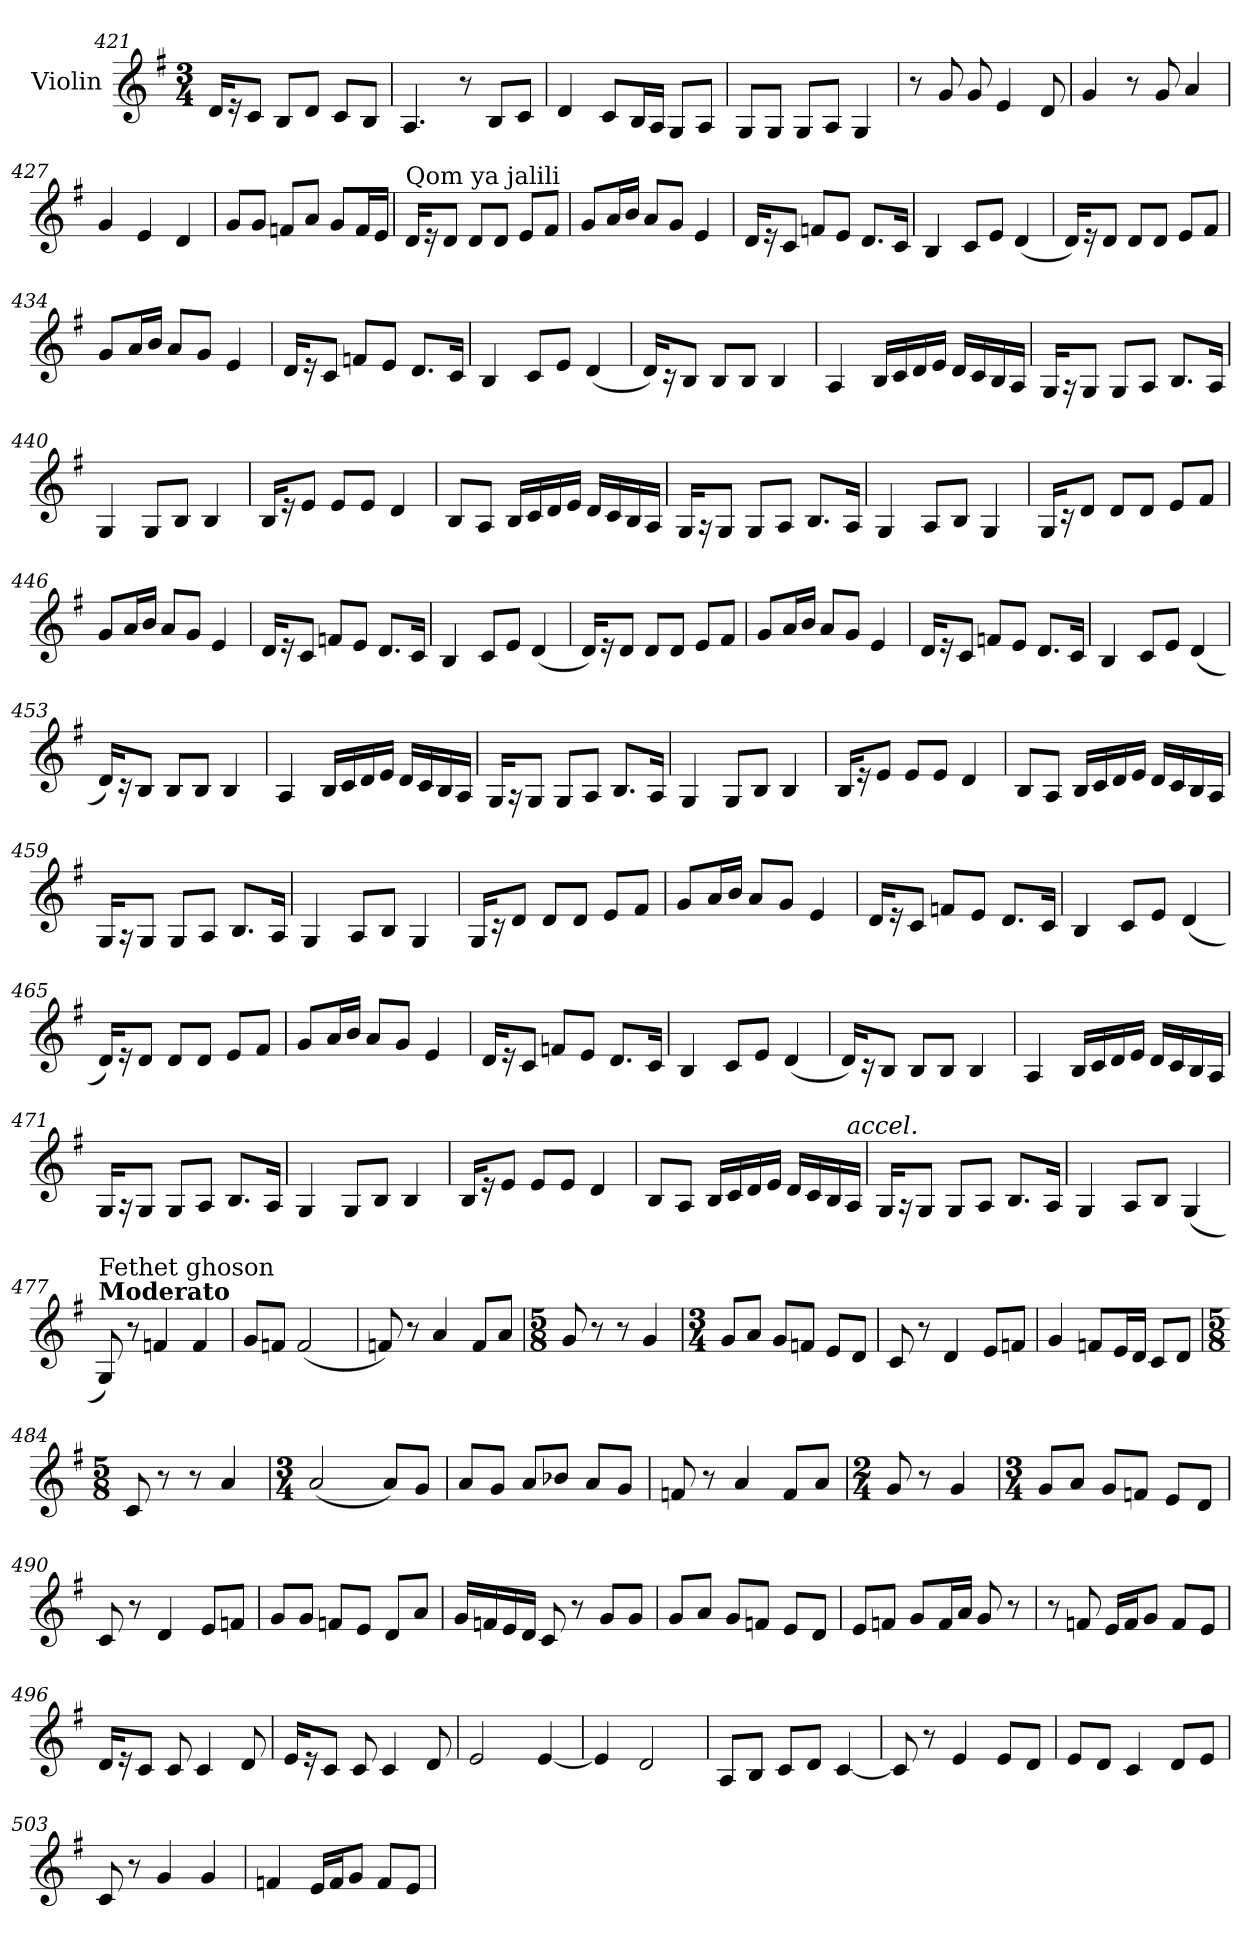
**kern
*part1
*staff1
*I"Violin
*clefG2
*k[f#]
*G:
*M3/4
=421
16d/KL
16r
8c/J
8B/L
8d/J
8c/L
8B/J
=422
4.A/
8r
8B/L
8c/J
=423
4d/
8c/L
16B/L
16A/JJ
8G/L
8A/J
=424
8G/L
8G/J
8G/L
8A/J
4G/
!!LO:LB:g=z
=425
8r
8g/
8g/
4e/
8d/
=426
4g/
8r
8g/
4a/
=427
4g/
4e/
4d/
=428
8g/L
8g/J
8fn/L
8a/J
8g/L
16f/L
16e/JJ
=429
!LO:TX:a:t=Qom ya jalili
16d/KL
16r
8d/J
8d/L
8d/J
8e/L
8f#/J
=430
8g/L
16a/L
16b/JJ
8a/L
8g/J
4e/
!!LO:LB:g=z
=431
16d/KL
16r
8c/J
8fn/L
8e/J
8.d/L
16c/Jk
=432
4B/
8c/L
8e/J
(<4d/
=433
16d/KL)
16r
8d/J
8d/L
8d/J
8e/L
8f#/J
=434
8g/L
16a/L
16b/JJ
8a/L
8g/J
4e/
=435
16d/KL
16r
8c/J
8fn/L
8e/J
8.d/L
16c/Jk
!!LO:LB:g=z
=436
4B/
8c/L
8e/J
(<4d/
=437
16d/KL)
16r
8B/J
8B/L
8B/J
4B/
=438
4A/
16B/LL
16c/
16d/
16e/JJ
16d/LL
16c/
16B/
16A/JJ
=439
16G/KL
16r
8G/J
8G/L
8A/J
8.B/L
16A/Jk
=440
4G/
8G/L
8B/J
4B/
!!LO:PB:g=z
=441
16B/KL
16r
8e/J
8e/L
8e/J
4d/
=442
8B/L
8A/J
16B/LL
16c/
16d/
16e/JJ
16d/LL
16c/
16B/
16A/JJ
=443
16G/KL
16r
8G/J
8G/L
8A/J
8.B/L
16A/Jk
=444
4G/
8A/L
8B/J
4G/
=445
16G/KL
16r
8d/J
8d/L
8d/J
8e/L
8f#/J
!!LO:LB:g=z
=446
8g/L
16a/L
16b/JJ
8a/L
8g/J
4e/
=447
16d/KL
16r
8c/J
8fn/L
8e/J
8.d/L
16c/Jk
=448
4B/
8c/L
8e/J
(<4d/
=449
16d/KL)
16r
8d/J
8d/L
8d/J
8e/L
8f#/J
=450
8g/L
16a/L
16b/JJ
8a/L
8g/J
4e/
!!LO:LB:g=z
=451
16d/KL
16r
8c/J
8fn/L
8e/J
8.d/L
16c/Jk
=452
4B/
8c/L
8e/J
(<4d/
=453
16d/KL)
16r
8B/J
8B/L
8B/J
4B/
=454
4A/
16B/LL
16c/
16d/
16e/JJ
16d/LL
16c/
16B/
16A/JJ
=455
16G/KL
16r
8G/J
8G/L
8A/J
8.B/L
16A/Jk
!!LO:LB:g=z
=456
4G/
8G/L
8B/J
4B/
=457
16B/KL
16r
8e/J
8e/L
8e/J
4d/
=458
8B/L
8A/J
16B/LL
16c/
16d/
16e/JJ
16d/LL
16c/
16B/
16A/JJ
=459
16G/KL
16r
8G/J
8G/L
8A/J
8.B/L
16A/Jk
=460
4G/
8A/L
8B/J
4G/
!!LO:LB:g=z
=461
16G/KL
16r
8d/J
8d/L
8d/J
8e/L
8f#/J
=462
8g/L
16a/L
16b/JJ
8a/L
8g/J
4e/
=463
16d/KL
16r
8c/J
8fn/L
8e/J
8.d/L
16c/Jk
=464
4B/
8c/L
8e/J
(<4d/
=465
16d/KL)
16r
8d/J
8d/L
8d/J
8e/L
8f#/J
!!LO:LB:g=z
=466
8g/L
16a/L
16b/JJ
8a/L
8g/J
4e/
=467
16d/KL
16r
8c/J
8fn/L
8e/J
8.d/L
16c/Jk
=468
4B/
8c/L
8e/J
(<4d/
=469
16d/KL)
16r
8B/J
8B/L
8B/J
4B/
=470
4A/
16B/LL
16c/
16d/
16e/JJ
16d/LL
16c/
16B/
16A/JJ
!!LO:LB:g=z
=471
16G/KL
16r
8G/J
8G/L
8A/J
8.B/L
16A/Jk
=472
4G/
8G/L
8B/J
4B/
=473
16B/KL
16r
8e/J
8e/L
8e/J
4d/
=474
8B/L
8A/J
16B/LL
16c/
16d/
16e/JJ
16d/LL
16c/
16B/
!LO:TX:a:i:t=accel.
16A/JJ
=475
16G/KL
16r
8G/J
8G/L
8A/J
8.B/L
16A/Jk
!!LO:LB:g=z
=476
4G/
8A/L
8B/J
(<4G/
=477
*MM65
!LO:TX:a:B:t=Moderato
!LO:TX:a:t=Fethet ghoson
8G/)
8r
4fn/
4f/
=478
8g/L
8fn/J
(<2f/
=479
8fn/)
8r
4a/
8f/L
8a/J
=480
*M5/8
8g/
8r
8r
4g/
=481
*M3/4
8g/L
8a/J
8g/L
8fn/J
8e/L
8d/J
!!LO:PB:g=z
=482
8c/
8r
4d/
8e/L
8fn/J
=483
4g/
8fn/L
16e/L
16d/JJ
8c/L
8d/J
=484
*M5/8
8c/
8r
8r
4a/
=485
*M3/4
(<2a/
8a/L)
8g/J
=486
8a/L
8g/J
8a/L
8b-X/J
8a/L
8g/J
=487
8fn/
8r
4a/
8f/L
8a/J
!!LO:LB:g=z
=488
*M2/4
8g/
8r
4g/
=489
*M3/4
8g/L
8a/J
8g/L
8fn/J
8e/L
8d/J
=490
8c/
8r
4d/
8e/L
8fn/J
=491
8g/L
8g/J
8fn/L
8e/J
8d/L
8a/J
=492
16g/LL
16fn/
16e/
16d/JJ
8c/
8r
8g/L
8g/J
!!LO:LB:g=z
=493
8g/L
8a/J
8g/L
8fn/J
8e/L
8d/J
=494
8e/L
8fn/J
8g/L
16f/L
16a/JJ
8g/
8r
=495
8r
8fn/
16e/LL
16f/J
8g/J
8f/L
8e/J
=496
16d/KL
16r
8c/J
8c/
4c/
8d/
=497
16e/KL
16r
8c/J
8c/
4c/
8d/
!!LO:LB:g=z
=498
2e/
[4e/
=499
4e/]
2d/
=500
8A/L
8B/J
8c/L
8d/J
[4c/
=501
8c/]
8r
4e/
8e/L
8d/J
=502
8e/L
8d/J
4c/
8d/L
8e/J
=503
8c/
8r
4g/
4g/
!!LO:LB:g=z
=504
4fn/
16e/LL
16f/J
8g/J
8f/L
8e/J
=
*-
